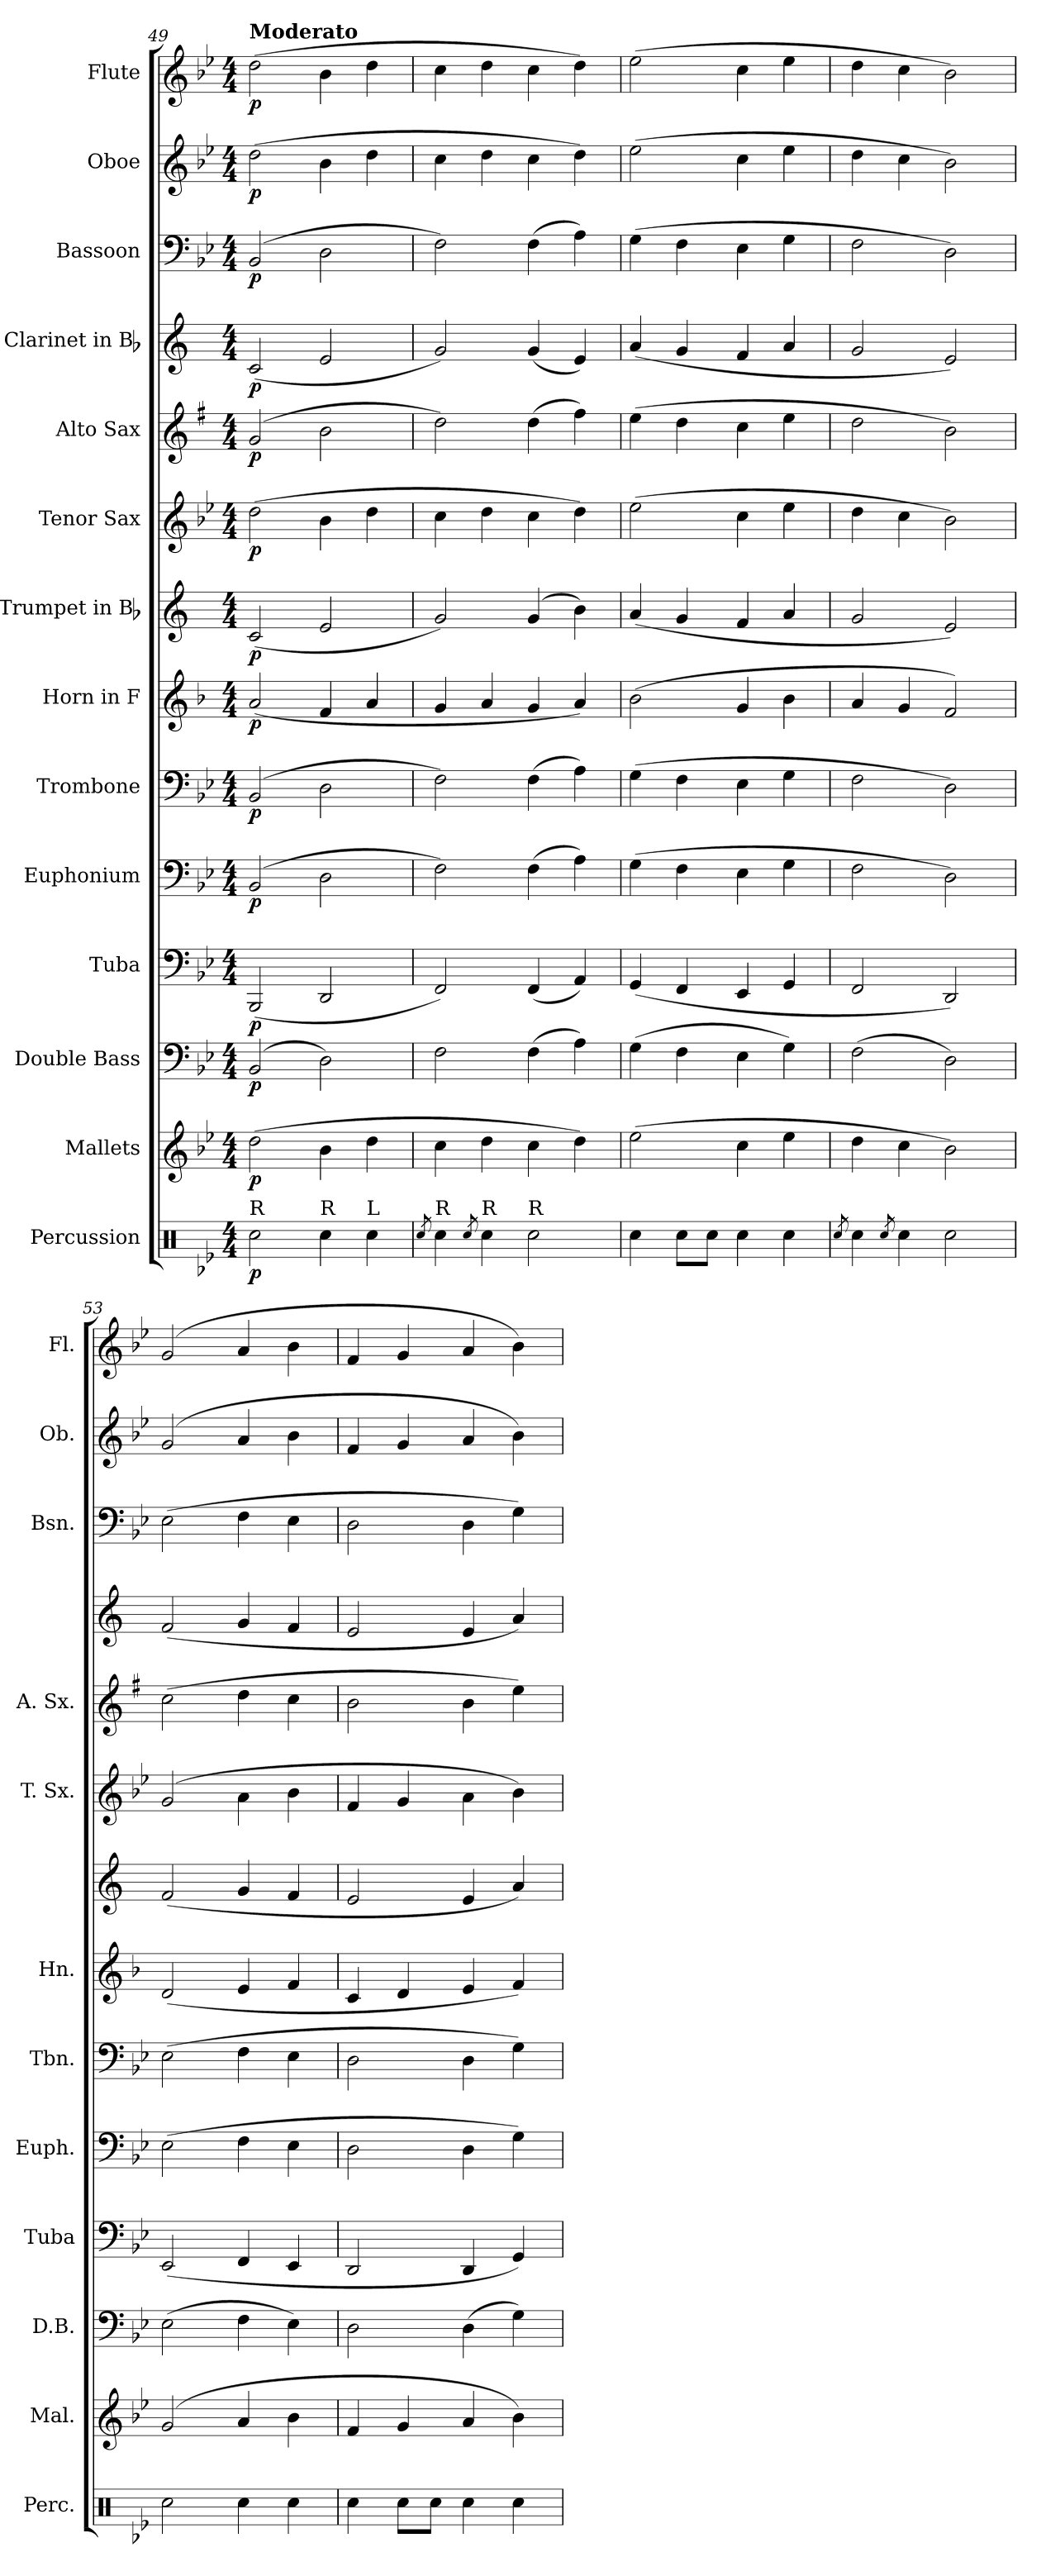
**kern	**dynam	**kern	**dynam	**kern	**dynam	**kern	**dynam	**kern	**dynam	**kern	**dynam	**kern	**dynam	**kern	**dynam	**kern	**dynam	**kern	**dynam	**kern	**dynam	**kern	**dynam	**kern	**dynam	**kern	**dynam
*part14	*part14	*part13	*part13	*part12	*part12	*part11	*part11	*part10	*part10	*part9	*part9	*part8	*part8	*part7	*part7	*part6	*part6	*part5	*part5	*part4	*part4	*part3	*part3	*part2	*part2	*part1	*part1
*staff14	*staff14	*staff13	*staff13	*staff12	*staff12	*staff11	*staff11	*staff10	*staff10	*staff9	*staff9	*staff8	*staff8	*staff7	*staff7	*staff6	*staff6	*staff5	*staff5	*staff4	*staff4	*staff3	*staff3	*staff2	*staff2	*staff1	*staff1
*I"Percussion	*	*I"Mallets	*	*I"Double Bass	*	*I"Tuba	*	*I"Euphonium	*	*I"Trombone	*	*I"Horn in F	*	*I"Trumpet in Bb	*	*I"Tenor Sax	*	*I"Alto Sax	*	*I"Clarinet in Bb	*	*I"Bassoon	*	*I"Oboe	*	*I"Flute	*
*I'Perc.	*	*I'Mal.	*	*I'D.B.	*	*I'Tuba	*	*I'Euph.	*	*I'Tbn.	*	*I'Hn.	*	*	*	*I'T. Sx.	*	*I'A. Sx.	*	*	*	*I'Bsn.	*	*I'Ob.	*	*I'Fl.	*
!!LO:PB:g=z
*clefX	*	*clefG2	*	*clefF4	*	*clefF4	*	*clefF4	*	*clefF4	*	*clefG2	*	*clefG2	*	*clefG2	*	*clefG2	*	*clefG2	*	*clefF4	*	*clefG2	*	*clefG2	*
*	*	*	*	*ITrd7c12	*	*	*	*	*	*	*	*ITrd4c7	*	*ITrd1c2	*	*ITrd8c14	*	*ITrd5c9	*	*ITrd1c2	*	*	*	*	*	*	*
*k[b-e-]	*	*k[b-e-]	*	*k[b-e-]	*	*k[b-e-]	*	*k[b-e-]	*	*k[b-e-]	*	*k[b-e-]	*	*k[b-e-]	*	*k[b-e-]	*	*k[b-e-]	*	*k[b-e-]	*	*k[b-e-]	*	*k[b-e-]	*	*k[b-e-]	*
*B-:	*	*B-:	*	*B-:	*	*B-:	*	*B-:	*	*B-:	*	*B-:	*	*B-:	*	*B-:	*	*B-:	*	*B-:	*	*B-:	*	*B-:	*	*B-:	*
*M4/4	*	*M4/4	*	*M4/4	*	*M4/4	*	*M4/4	*	*M4/4	*	*M4/4	*	*M4/4	*	*M4/4	*	*M4/4	*	*M4/4	*	*M4/4	*	*M4/4	*	*M4/4	*
*MM100	*	*MM100	*	*MM100	*	*MM100	*	*MM100	*	*MM100	*	*MM100	*	*MM100	*	*MM100	*	*MM100	*	*MM100	*	*MM100	*	*MM100	*	*MM100	*
=49	=49	=49	=49	=49	=49	=49	=49	=49	=49	=49	=49	=49	=49	=49	=49	=49	=49	=49	=49	=49	=49	=49	=49	=49	=49	=49	=49
!	!	!	!	!	!	!	!	!	!	!	!	!	!	!	!	!	!	!	!	!	!	!	!	!	!	!LO:TX:a:B:t=Moderato	!
!LO:TX:a:t=R	!	!	!	!	!	!	!	!	!	!	!	!	!	!	!	!	!	!	!	!	!	!	!	!	!	!	!
!	!LO:DY:b	!	!LO:DY:b	!	!LO:DY:b	!	!LO:DY:b	!	!LO:DY:b	!	!LO:DY:b	!	!LO:DY:b	!	!LO:DY:b	!	!LO:DY:b	!	!LO:DY:b	!	!LO:DY:b	!	!LO:DY:b	!	!LO:DY:b	!	!LO:DY:b
2Rcc\	p	(>2dd\	p	(2BBB-/	p	(<2BBB-/	p	(2BB-/	p	(2BB-/	p	(<2d/	p	(<2B-/	p	(>2d\	p	(2B-/	p	(<2B-/	p	(2BB-/	p	(>2dd\	p	(>2dd\	p
!LO:TX:a:t=R	!	!	!	!	!	!	!	!	!	!	!	!	!	!	!	!	!	!	!	!	!	!	!	!	!	!	!
4Rcc\	.	4b-\	.	2DD\)	.	2DD/	.	2D\	.	2D\	.	4B-/	.	2d/	.	4B-\	.	2d\	.	2d/	.	2D\	.	4b-\	.	4b-\	.
!LO:TX:a:t=L	!	!	!	!	!	!	!	!	!	!	!	!	!	!	!	!	!	!	!	!	!	!	!	!	!	!	!
4Rcc\	.	4dd\	.	.	.	.	.	.	.	.	.	4d/	.	.	.	4d\	.	.	.	.	.	.	.	4dd\	.	4dd\	.
=50	=50	=50	=50	=50	=50	=50	=50	=50	=50	=50	=50	=50	=50	=50	=50	=50	=50	=50	=50	=50	=50	=50	=50	=50	=50	=50	=50
8qRcc/	.	.	.	.	.	.	.	.	.	.	.	.	.	.	.	.	.	.	.	.	.	.	.	.	.	.	.
!LO:TX:a:t=R	!	!	!	!	!	!	!	!	!	!	!	!	!	!	!	!	!	!	!	!	!	!	!	!	!	!	!
4Rcc\	.	4cc\	.	2FF\	.	2FF/)	.	2F\)	.	2F\)	.	4c/	.	2f/)	.	4c\	.	2f\)	.	2f/)	.	2F\)	.	4cc\	.	4cc\	.
8qRcc/	.	.	.	.	.	.	.	.	.	.	.	.	.	.	.	.	.	.	.	.	.	.	.	.	.	.	.
!LO:TX:a:t=R	!	!	!	!	!	!	!	!	!	!	!	!	!	!	!	!	!	!	!	!	!	!	!	!	!	!	!
4Rcc\	.	4dd\	.	.	.	.	.	.	.	.	.	4d/	.	.	.	4d\	.	.	.	.	.	.	.	4dd\	.	4dd\	.
!LO:TX:a:t=R	!	!	!	!	!	!	!	!	!	!	!	!	!	!	!	!	!	!	!	!	!	!	!	!	!	!	!
2Rcc\	.	4cc\	.	(>4FF\	.	(<4FF/	.	(>4F\	.	(>4F\	.	4c/	.	(4f/	.	4c\	.	(>4f\	.	(<4f/	.	(>4F\	.	4cc\	.	4cc\	.
.	.	4dd\)	.	4AA\)	.	4AA/)	.	4A\)	.	4A\)	.	4d/)	.	4a\)	.	4d\)	.	4a\)	.	4d/)	.	4A\)	.	4dd\)	.	4dd\)	.
=51	=51	=51	=51	=51	=51	=51	=51	=51	=51	=51	=51	=51	=51	=51	=51	=51	=51	=51	=51	=51	=51	=51	=51	=51	=51	=51	=51
4Rcc\	.	(>2ee-\	.	(>4GG\	.	(<4GG/	.	(>4G\	.	(>4G\	.	(>2e-\	.	(<4g/	.	(>2e-\	.	(>4g\	.	(<4g/	.	(>4G\	.	(>2ee-\	.	(>2ee-\	.
8Rcc\L	.	.	.	4FF\	.	4FF/	.	4F\	.	4F\	.	.	.	4f/	.	.	.	4f\	.	4f/	.	4F\	.	.	.	.	.
8Rcc\J	.	.	.	.	.	.	.	.	.	.	.	.	.	.	.	.	.	.	.	.	.	.	.	.	.	.	.
4Rcc\	.	4cc\	.	4EE-\	.	4EE-/	.	4E-\	.	4E-\	.	4c/	.	4e-/	.	4c\	.	4e-\	.	4e-/	.	4E-\	.	4cc\	.	4cc\	.
4Rcc\	.	4ee-\	.	4GG\)	.	4GG/	.	4G\	.	4G\	.	4e-\	.	4g/	.	4e-\	.	4g\	.	4g/	.	4G\	.	4ee-\	.	4ee-\	.
=52	=52	=52	=52	=52	=52	=52	=52	=52	=52	=52	=52	=52	=52	=52	=52	=52	=52	=52	=52	=52	=52	=52	=52	=52	=52	=52	=52
8qRcc/	.	.	.	.	.	.	.	.	.	.	.	.	.	.	.	.	.	.	.	.	.	.	.	.	.	.	.
4Rcc\	.	4dd\	.	(>2FF\	.	2FF/	.	2F\	.	2F\	.	4d/	.	2f/	.	4d\	.	2f\	.	2f/	.	2F\	.	4dd\	.	4dd\	.
8qRcc/	.	.	.	.	.	.	.	.	.	.	.	.	.	.	.	.	.	.	.	.	.	.	.	.	.	.	.
4Rcc\	.	4cc\	.	.	.	.	.	.	.	.	.	4c/	.	.	.	4c\	.	.	.	.	.	.	.	4cc\	.	4cc\	.
2Rcc\	.	2b-\)	.	2DD\)	.	2DD/)	.	2D\)	.	2D\)	.	2B-/)	.	2d/)	.	2B-\)	.	2d\)	.	2d/)	.	2D\)	.	2b-\)	.	2b-\)	.
=53	=53	=53	=53	=53	=53	=53	=53	=53	=53	=53	=53	=53	=53	=53	=53	=53	=53	=53	=53	=53	=53	=53	=53	=53	=53	=53	=53
2Rcc\	.	(2g/	.	(>2EE-\	.	(<2EE-/	.	(>2E-\	.	(>2E-\	.	(<2G/	.	(<2e-/	.	(2G/	.	(>2e-\	.	(<2e-/	.	(>2E-\	.	(2g/	.	(2g/	.
4Rcc\	.	4a/	.	4FF\	.	4FF/	.	4F\	.	4F\	.	4A/	.	4f/	.	4A\	.	4f\	.	4f/	.	4F\	.	4a/	.	4a/	.
4Rcc\	.	4b-\	.	4EE-\)	.	4EE-/	.	4E-\	.	4E-\	.	4B-/	.	4e-/	.	4B-\	.	4e-\	.	4e-/	.	4E-\	.	4b-\	.	4b-\	.
=54	=54	=54	=54	=54	=54	=54	=54	=54	=54	=54	=54	=54	=54	=54	=54	=54	=54	=54	=54	=54	=54	=54	=54	=54	=54	=54	=54
4Rcc\	.	4f/	.	2DD\	.	2DD/	.	2D\	.	2D\	.	4F/	.	2d/	.	4F/	.	2d\	.	2d/	.	2D\	.	4f/	.	4f/	.
8Rcc\L	.	4g/	.	.	.	.	.	.	.	.	.	4G/	.	.	.	4G/	.	.	.	.	.	.	.	4g/	.	4g/	.
8Rcc\J	.	.	.	.	.	.	.	.	.	.	.	.	.	.	.	.	.	.	.	.	.	.	.	.	.	.	.
4Rcc\	.	4a/	.	(>4DD\	.	4DD/	.	4D\	.	4D\	.	4A/	.	4d/	.	4A\	.	4d\	.	4d/	.	4D\	.	4a/	.	4a/	.
4Rcc\	.	4b-\)	.	4GG\)	.	4GG/)	.	4G\)	.	4G\)	.	4B-/)	.	4g/)	.	4B-\)	.	4g\)	.	4g/)	.	4G\)	.	4b-\)	.	4b-\)	.
=	=	=	=	=	=	=	=	=	=	=	=	=	=	=	=	=	=	=	=	=	=	=	=	=	=	=	=
*-	*-	*-	*-	*-	*-	*-	*-	*-	*-	*-	*-	*-	*-	*-	*-	*-	*-	*-	*-	*-	*-	*-	*-	*-	*-	*-	*-
